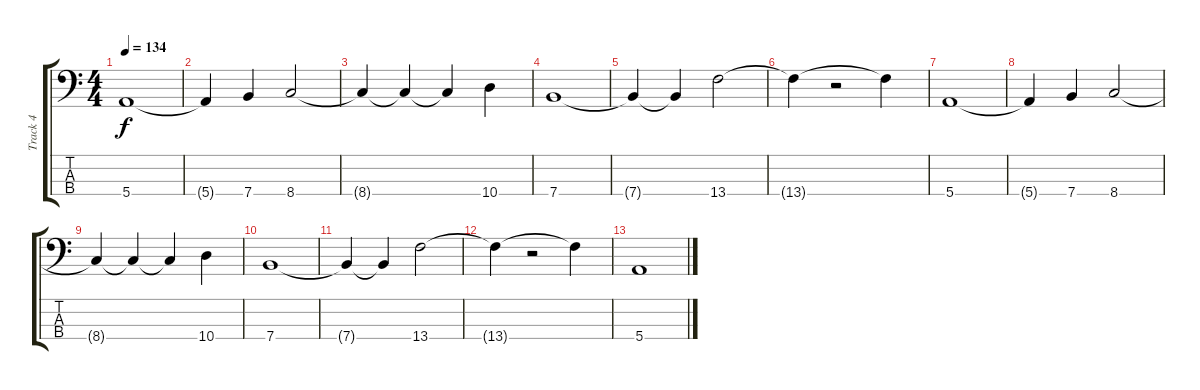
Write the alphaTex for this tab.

\track ("Track 4" "Track 4") {instrument electricbassfinger}
\staff {score tabs}
\tuning (G2 D2 A1 E1) {hide}
\ts (4 4)
\tempo 134
\clef f4
\ks c
5.4.1{dy f} |
5.4{t}.4 7.4.4 8.4.2 |
8.4{t}.4 8.4{t}.4 8.4{t}.4 10.4.4 |
7.4.1 |
7.4{t}.4 7.4{t}.4 13.4.2 |
13.4{t}.4 r.2 13.4{t}.4 |
5.4.1 |
5.4{t}.4 7.4.4 8.4.2 |
8.4{t}.4 8.4{t}.4 8.4{t}.4 10.4.4 |
7.4.1 |
7.4{t}.4 7.4{t}.4 13.4.2 |
13.4{t}.4 r.2 13.4{t}.4 |
5.4.1
